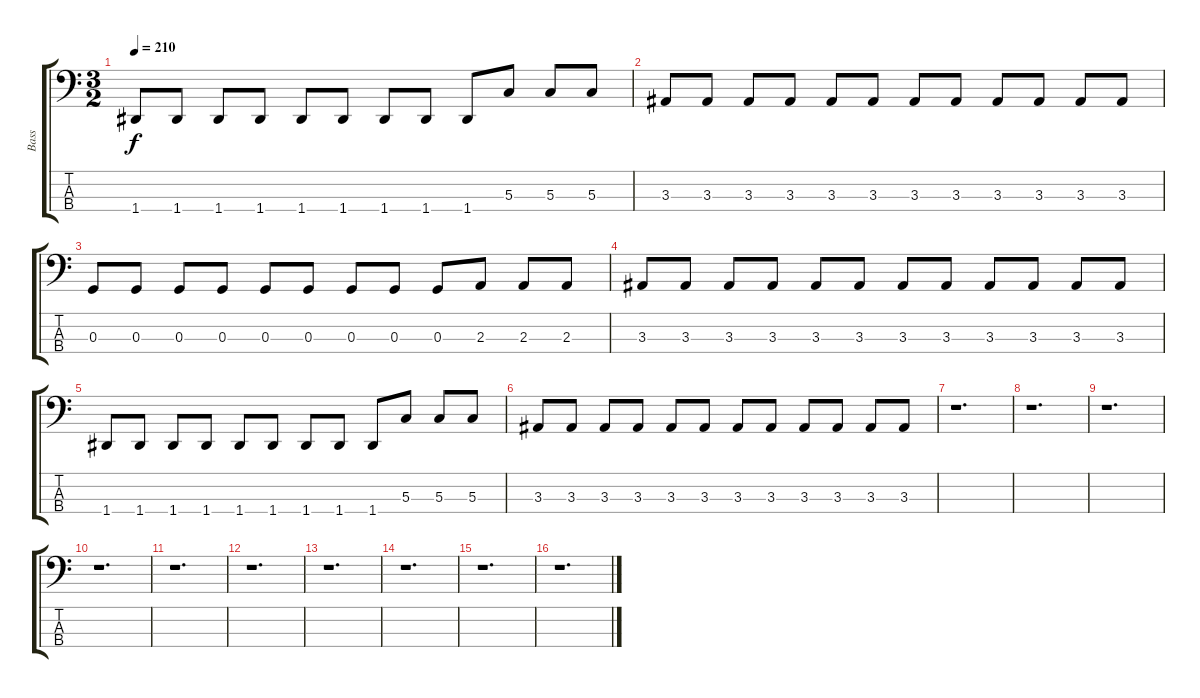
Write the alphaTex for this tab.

\track ("Bass" "Bass") {instrument electricbassfinger}
\staff {score tabs}
\tuning (F2 C2 G1 D1) {hide}
\ts (3 2)
\tempo 210
\clef f4
\ks c
1.4.8{dy f} 1.4.8 1.4.8 1.4.8 1.4.8 1.4.8 1.4.8 1.4.8 1.4.8 5.3.8 5.3.8 5.3.8 |
3.3.8 3.3.8 3.3.8 3.3.8 3.3.8 3.3.8 3.3.8 3.3.8 3.3.8 3.3.8 3.3.8 3.3.8 |
0.3.8 0.3.8 0.3.8 0.3.8 0.3.8 0.3.8 0.3.8 0.3.8 0.3.8 2.3.8 2.3.8 2.3.8 |
3.3.8 3.3.8 3.3.8 3.3.8 3.3.8 3.3.8 3.3.8 3.3.8 3.3.8 3.3.8 3.3.8 3.3.8 |
1.4.8 1.4.8 1.4.8 1.4.8 1.4.8 1.4.8 1.4.8 1.4.8 1.4.8 5.3.8 5.3.8 5.3.8 |
3.3.8 3.3.8 3.3.8 3.3.8 3.3.8 3.3.8 3.3.8 3.3.8 3.3.8 3.3.8 3.3.8 3.3.8 |
r.1{d} |
r.1{d} |
r.1{d} |
r.1{d} |
r.1{d} |
r.1{d} |
r.1{d} |
r.1{d} |
r.1{d} |
r.1{d}
